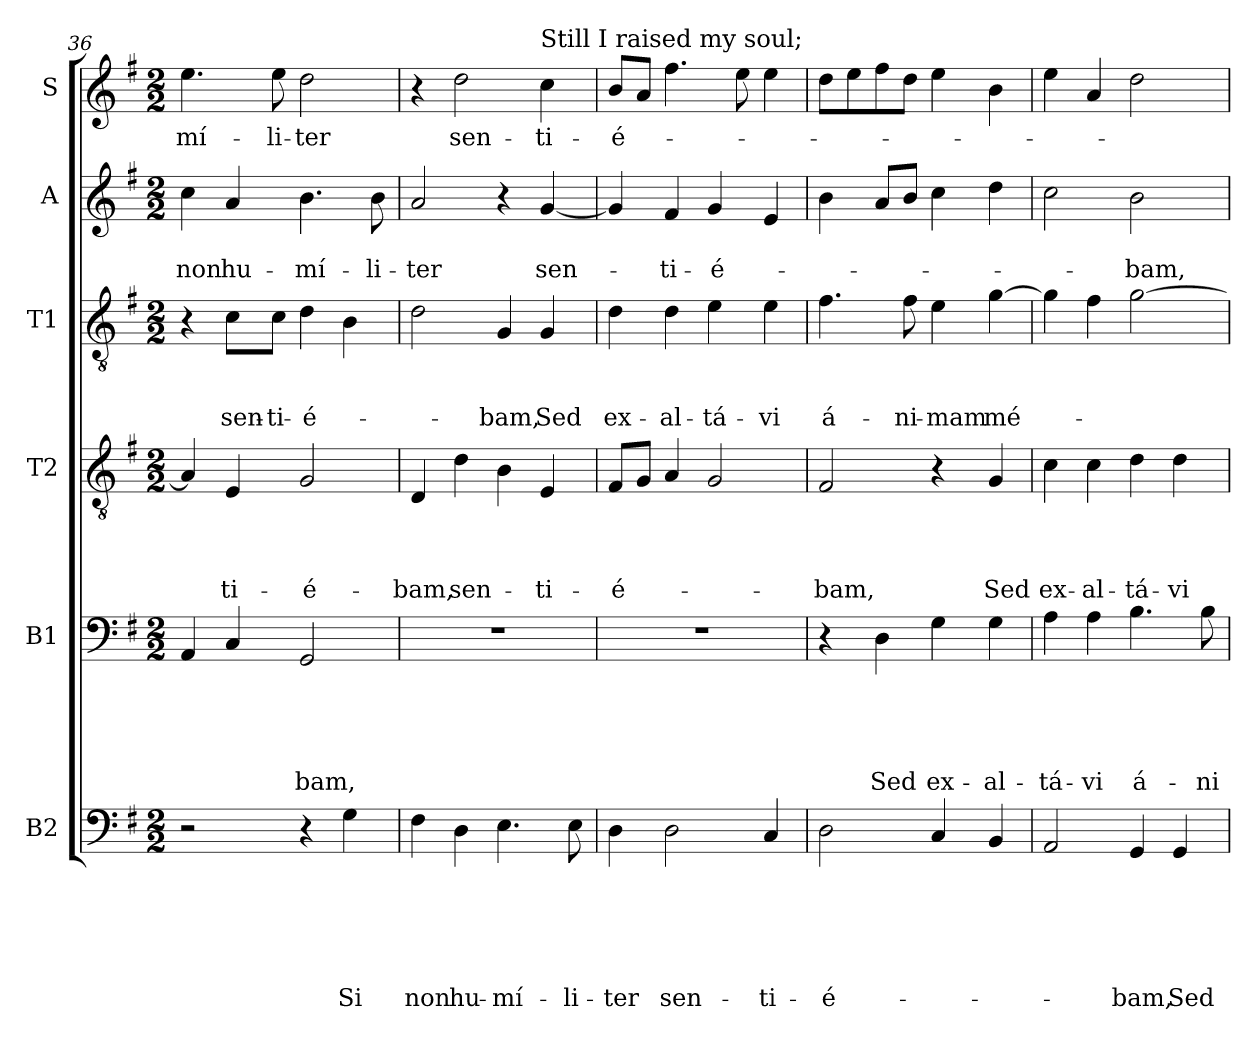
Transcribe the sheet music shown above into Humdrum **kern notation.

**kern	**text	**text	**text	**text	**text	**text	**kern	**text	**text	**text	**text	**text	**kern	**text	**text	**text	**text	**kern	**text	**text	**text	**kern	**text	**text	**kern	**text
*part6	*part6	*part6	*part6	*part6	*part6	*part6	*part5	*part5	*part5	*part5	*part5	*part5	*part4	*part4	*part4	*part4	*part4	*part3	*part3	*part3	*part3	*part2	*part2	*part2	*part1	*part1
*staff6	*staff6	*staff6	*staff6	*staff6	*staff6	*staff6	*staff5	*staff5	*staff5	*staff5	*staff5	*staff5	*staff4	*staff4	*staff4	*staff4	*staff4	*staff3	*staff3	*staff3	*staff3	*staff2	*staff2	*staff2	*staff1	*staff1
*I"B2	*	*	*	*	*	*	*I"B1	*	*	*	*	*	*I"T2	*	*	*	*	*I"T1	*	*	*	*I"A	*	*	*I"S	*
!!LO:PB:g=z
*clefF4	*	*	*	*	*	*	*clefF4	*	*	*	*	*	*clefGv2	*	*	*	*	*clefGv2	*	*	*	*clefG2	*	*	*clefG2	*
*k[f#]	*	*	*	*	*	*	*k[f#]	*	*	*	*	*	*k[f#]	*	*	*	*	*k[f#]	*	*	*	*k[f#]	*	*	*k[f#]	*
*G:	*	*	*	*	*	*	*G:	*	*	*	*	*	*G:	*	*	*	*	*G:	*	*	*	*G:	*	*	*G:	*
*M2/2	*	*	*	*	*	*	*M2/2	*	*	*	*	*	*M2/2	*	*	*	*	*M2/2	*	*	*	*M2/2	*	*	*M2/2	*
=36	=36	=36	=36	=36	=36	=36	=36	=36	=36	=36	=36	=36	=36	=36	=36	=36	=36	=36	=36	=36	=36	=36	=36	=36	=36	=36
!	!	!	!	!	!	!	!	!	!	!	!	!	!	!	!	!	!	!	!	!	!	!	!	!LO:LY:b	!	!LO:LY:b
2r	.	.	.	.	.	.	4AA/	.	.	.	.	.	4A/]	.	.	.	.	4r	.	.	.	4cc\	.	non	4.ee\	-mí-
!	!	!	!	!	!	!	!	!	!	!	!	!	!	!	!	!	!LO:LY:b	!	!	!	!LO:LY:b	!	!	!LO:LY:b	!	!
.	.	.	.	.	.	.	4C/	.	.	.	.	.	4E/	.	.	.	-ti-	8c\L	.	.	sen-	4a/	.	hu-	.	.
!	!	!	!	!	!	!	!	!	!	!	!	!	!	!	!	!	!	!	!	!	!LO:LY:b	!	!	!	!	!LO:LY:b
.	.	.	.	.	.	.	.	.	.	.	.	.	.	.	.	.	.	8c\J	.	.	-ti-	.	.	.	8ee\	-li-
!	!	!	!	!	!	!	!	!	!	!	!	!LO:LY:b	!	!	!	!	!LO:LY:b	!	!	!	!LO:LY:b	!	!	!LO:LY:b	!	!LO:LY:b
4r	.	.	.	.	.	.	2GG/	.	.	.	.	-bam,	2G/	.	.	.	-é-	4d\	.	.	-é-	4.b\	.	-mí-	2dd\	-ter
!	!	!	!	!	!	!LO:LY:b	!	!	!	!	!	!	!	!	!	!	!	!	!	!	!	!	!	!	!	!
4G\	.	.	.	.	.	Si	.	.	.	.	.	.	.	.	.	.	.	4B\	.	.	.	.	.	.	.	.
!	!	!	!	!	!	!	!	!	!	!	!	!	!	!	!	!	!	!	!	!	!	!	!	!LO:LY:b	!	!
.	.	.	.	.	.	.	.	.	.	.	.	.	.	.	.	.	.	.	.	.	.	8b\	.	-li-	.	.
=37	=37	=37	=37	=37	=37	=37	=37	=37	=37	=37	=37	=37	=37	=37	=37	=37	=37	=37	=37	=37	=37	=37	=37	=37	=37	=37
!	!	!	!	!	!	!LO:LY:b	!	!	!	!	!	!	!	!	!	!	!LO:LY:b	!	!	!	!	!	!	!LO:LY:b	!	!
4F#\	.	.	.	.	.	non	1r	.	.	.	.	.	4D/	.	.	.	-bam,	2d\	.	.	.	2a/	.	-ter	4r	.
!	!	!	!	!	!	!LO:LY:b	!	!	!	!	!	!	!	!	!	!	!LO:LY:b	!	!	!	!	!	!	!	!	!LO:LY:b
4D\	.	.	.	.	.	hu-	.	.	.	.	.	.	4d\	.	.	.	sen-	.	.	.	.	.	.	.	2dd\	sen-
!	!	!	!	!	!	!LO:LY:b	!	!	!	!	!	!	!	!	!	!	!	!	!	!	!LO:LY:b	!	!	!	!	!
4.E\	.	.	.	.	.	-mí-	.	.	.	.	.	.	4B\	.	.	.	.	4G/	.	.	-bam,	4r	.	.	.	.
!	!	!	!	!	!	!	!	!	!	!	!	!	!	!	!	!	!	!	!	!	!	!	!	!	!LO:TX:a:t=Still I raised my soul;	!
!	!	!	!	!	!	!	!	!	!	!	!	!	!	!	!	!	!LO:LY:b	!	!	!	!LO:LY:b	!	!	!LO:LY:b	!	!LO:LY:b
.	.	.	.	.	.	.	.	.	.	.	.	.	4E/	.	.	.	-ti-	4G/	.	.	Sed	[4g/	.	sen-	4cc\	-ti-
!	!	!	!	!	!	!LO:LY:b	!	!	!	!	!	!	!	!	!	!	!	!	!	!	!	!	!	!	!	!
8E\	.	.	.	.	.	-li-	.	.	.	.	.	.	.	.	.	.	.	.	.	.	.	.	.	.	.	.
=38	=38	=38	=38	=38	=38	=38	=38	=38	=38	=38	=38	=38	=38	=38	=38	=38	=38	=38	=38	=38	=38	=38	=38	=38	=38	=38
!	!	!	!	!	!	!LO:LY:b	!	!	!	!	!	!	!	!	!	!	!LO:LY:b	!	!	!	!LO:LY:b	!	!	!	!	!LO:LY:b
4D\	.	.	.	.	.	-ter	1r	.	.	.	.	.	8F#/L	.	.	.	-é-	4d\	.	.	ex-	4g/]	.	.	8b/L	-é-
.	.	.	.	.	.	.	.	.	.	.	.	.	8G/J	.	.	.	.	.	.	.	.	.	.	.	8a/J	.
!	!	!	!	!	!	!LO:LY:b	!	!	!	!	!	!	!	!	!	!	!	!	!	!	!LO:LY:b	!	!	!LO:LY:b	!	!
2D\	.	.	.	.	.	sen-	.	.	.	.	.	.	4A/	.	.	.	.	4d\	.	.	-al-	4f#/	.	-ti-	4.ff#\	.
!	!	!	!	!	!	!	!	!	!	!	!	!	!	!	!	!	!	!	!	!	!LO:LY:b	!	!	!LO:LY:b	!	!
.	.	.	.	.	.	.	.	.	.	.	.	.	2G/	.	.	.	.	4e\	.	.	-tá-	4g/	.	-é-	.	.
.	.	.	.	.	.	.	.	.	.	.	.	.	.	.	.	.	.	.	.	.	.	.	.	.	8ee\	.
!	!	!	!	!	!	!LO:LY:b	!	!	!	!	!	!	!	!	!	!	!	!	!	!	!LO:LY:b	!	!	!	!	!
4C/	.	.	.	.	.	-ti-	.	.	.	.	.	.	.	.	.	.	.	4e\	.	.	-vi	4e/	.	.	4ee\	.
=39	=39	=39	=39	=39	=39	=39	=39	=39	=39	=39	=39	=39	=39	=39	=39	=39	=39	=39	=39	=39	=39	=39	=39	=39	=39	=39
!	!	!	!	!	!	!LO:LY:b	!	!	!	!	!	!	!	!	!	!	!LO:LY:b	!	!	!	!LO:LY:b	!	!	!	!	!
2D\	.	.	.	.	.	-é-	4r	.	.	.	.	.	2F#/	.	.	.	-bam,	4.f#\	.	.	á-	4b\	.	.	8dd\L	.
.	.	.	.	.	.	.	.	.	.	.	.	.	.	.	.	.	.	.	.	.	.	.	.	.	8ee\	.
!	!	!	!	!	!	!	!	!	!	!	!	!LO:LY:b	!	!	!	!	!	!	!	!	!	!	!	!	!	!
.	.	.	.	.	.	.	4D\	.	.	.	.	Sed	.	.	.	.	.	.	.	.	.	8a/L	.	.	8ff#\	.
!	!	!	!	!	!	!	!	!	!	!	!	!	!	!	!	!	!	!	!	!	!LO:LY:b	!	!	!	!	!
.	.	.	.	.	.	.	.	.	.	.	.	.	.	.	.	.	.	8f#\	.	.	-ni-	8b/J	.	.	8dd\J	.
!	!	!	!	!	!	!	!	!	!	!	!	!LO:LY:b	!	!	!	!	!	!	!	!	!LO:LY:b	!	!	!	!	!
4C/	.	.	.	.	.	.	4G\	.	.	.	.	ex-	4r	.	.	.	.	4e\	.	.	-mam	4cc\	.	.	4ee\	.
!	!	!	!	!	!	!	!	!	!	!	!	!LO:LY:b	!	!	!	!	!LO:LY:b	!	!	!	!LO:LY:b	!	!	!	!	!
4BB/	.	.	.	.	.	.	4G\	.	.	.	.	-al-	4G/	.	.	.	Sed	[4g\	.	.	mé-	4dd\	.	.	4b\	.
=40	=40	=40	=40	=40	=40	=40	=40	=40	=40	=40	=40	=40	=40	=40	=40	=40	=40	=40	=40	=40	=40	=40	=40	=40	=40	=40
!	!	!	!	!	!	!	!	!	!	!	!	!LO:LY:b	!	!	!	!	!LO:LY:b	!	!	!	!	!	!	!	!	!
2AA/	.	.	.	.	.	.	4A\	.	.	.	.	-tá-	4c\	.	.	.	ex-	4g\]	.	.	.	2cc\	.	.	4ee\	.
!	!	!	!	!	!	!	!	!	!	!	!	!LO:LY:b	!	!	!	!	!LO:LY:b	!	!	!	!	!	!	!	!	!
.	.	.	.	.	.	.	4A\	.	.	.	.	-vi	4c\	.	.	.	-al-	4f#\	.	.	.	.	.	.	4a/	.
!	!	!	!	!	!	!LO:LY:b	!	!	!	!	!	!LO:LY:b	!	!	!	!	!LO:LY:b	!	!	!	!	!	!	!LO:LY:b	!	!
4GG/	.	.	.	.	.	-bam,	4.B\	.	.	.	.	á-	4d\	.	.	.	-tá-	[2g\	.	.	.	2b\	.	-bam,	2dd\	.
!	!	!	!	!	!	!LO:LY:b	!	!	!	!	!	!	!	!	!	!	!LO:LY:b	!	!	!	!	!	!	!	!	!
4GG/	.	.	.	.	.	Sed	.	.	.	.	.	.	4d\	.	.	.	-vi	.	.	.	.	.	.	.	.	.
!	!	!	!	!	!	!	!	!	!	!	!	!LO:LY:b	!	!	!	!	!	!	!	!	!	!	!	!	!	!
.	.	.	.	.	.	.	8B\	.	.	.	.	-ni-	.	.	.	.	.	.	.	.	.	.	.	.	.	.
=	=	=	=	=	=	=	=	=	=	=	=	=	=	=	=	=	=	=	=	=	=	=	=	=	=	=
*-	*-	*-	*-	*-	*-	*-	*-	*-	*-	*-	*-	*-	*-	*-	*-	*-	*-	*-	*-	*-	*-	*-	*-	*-	*-	*-
